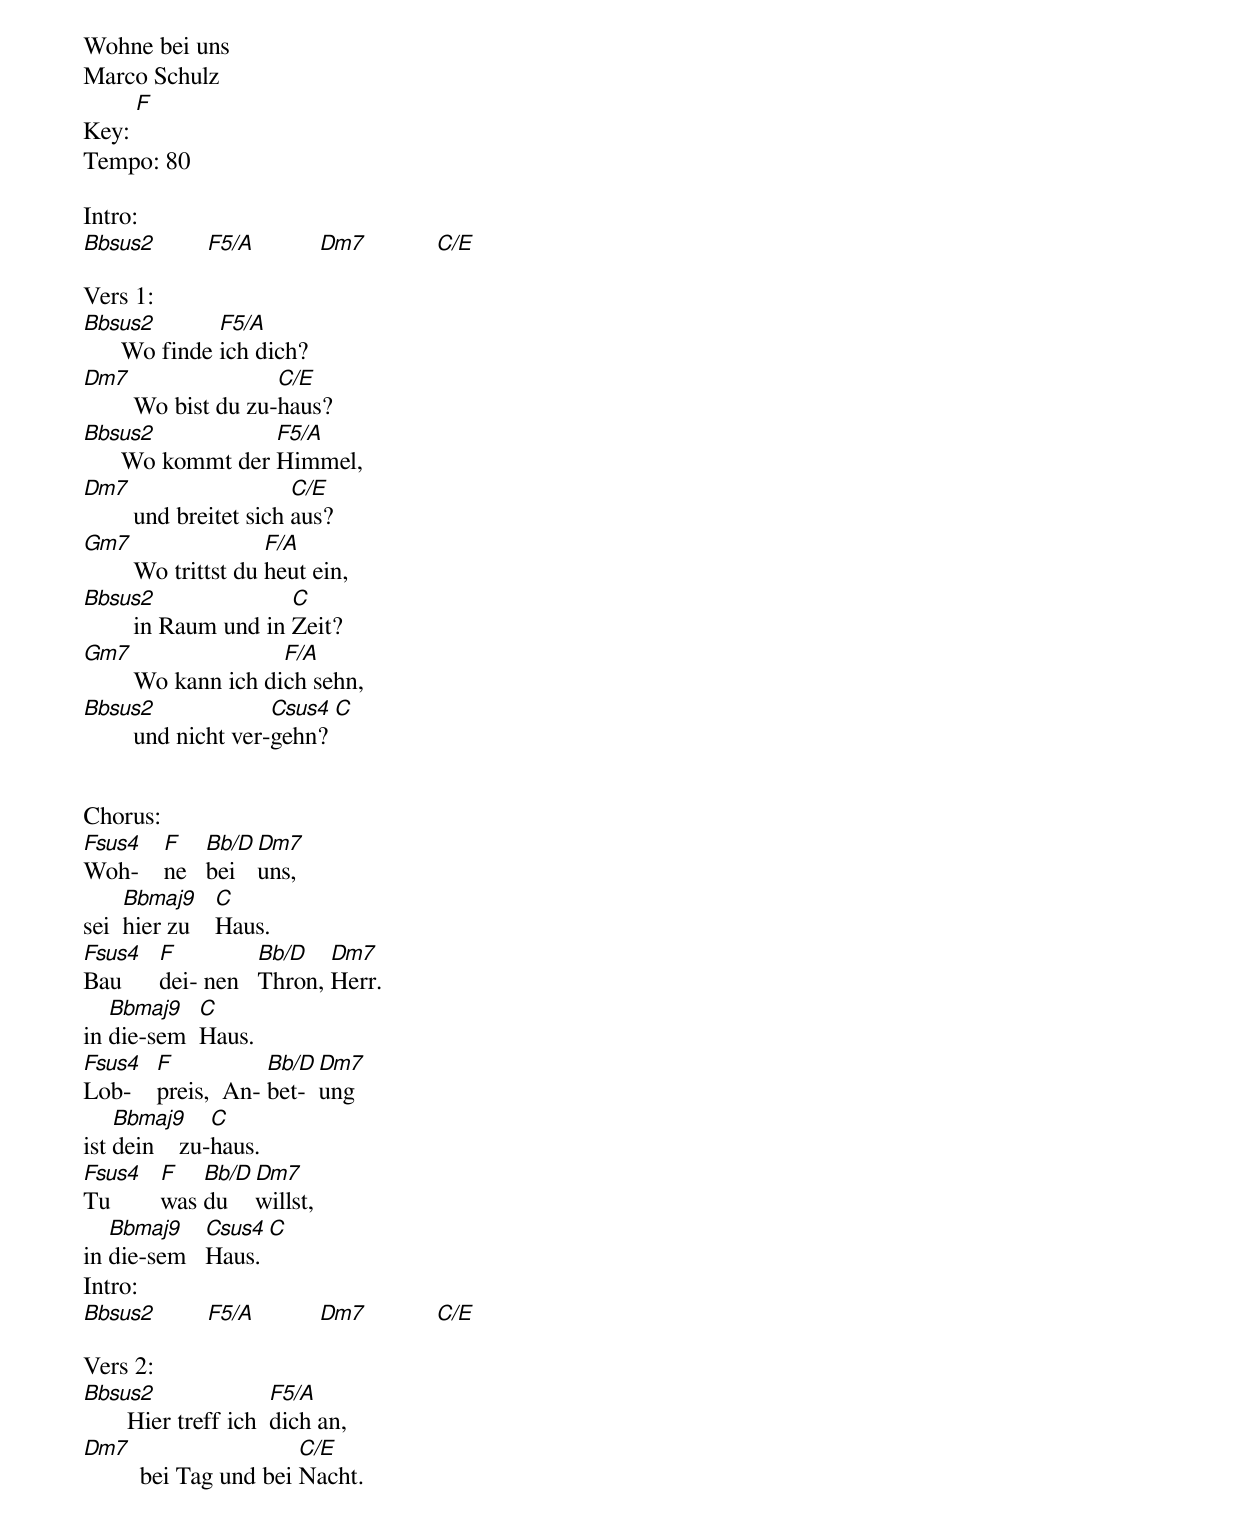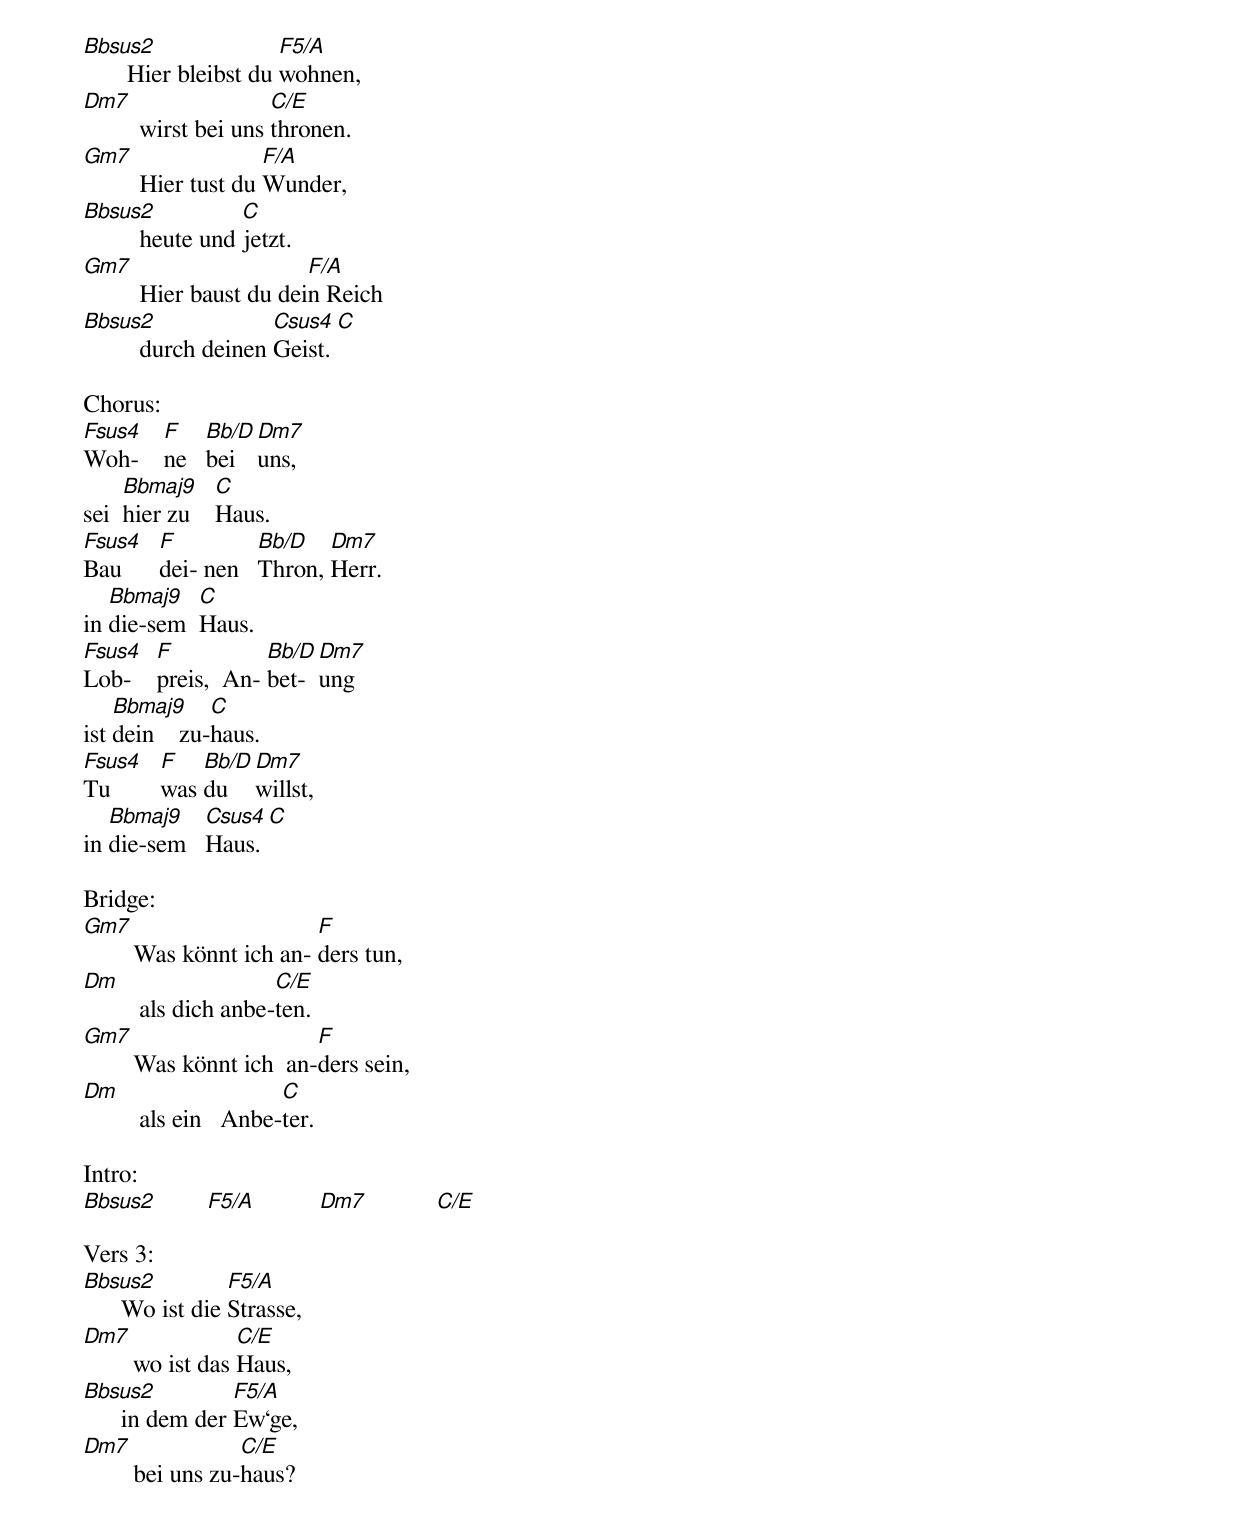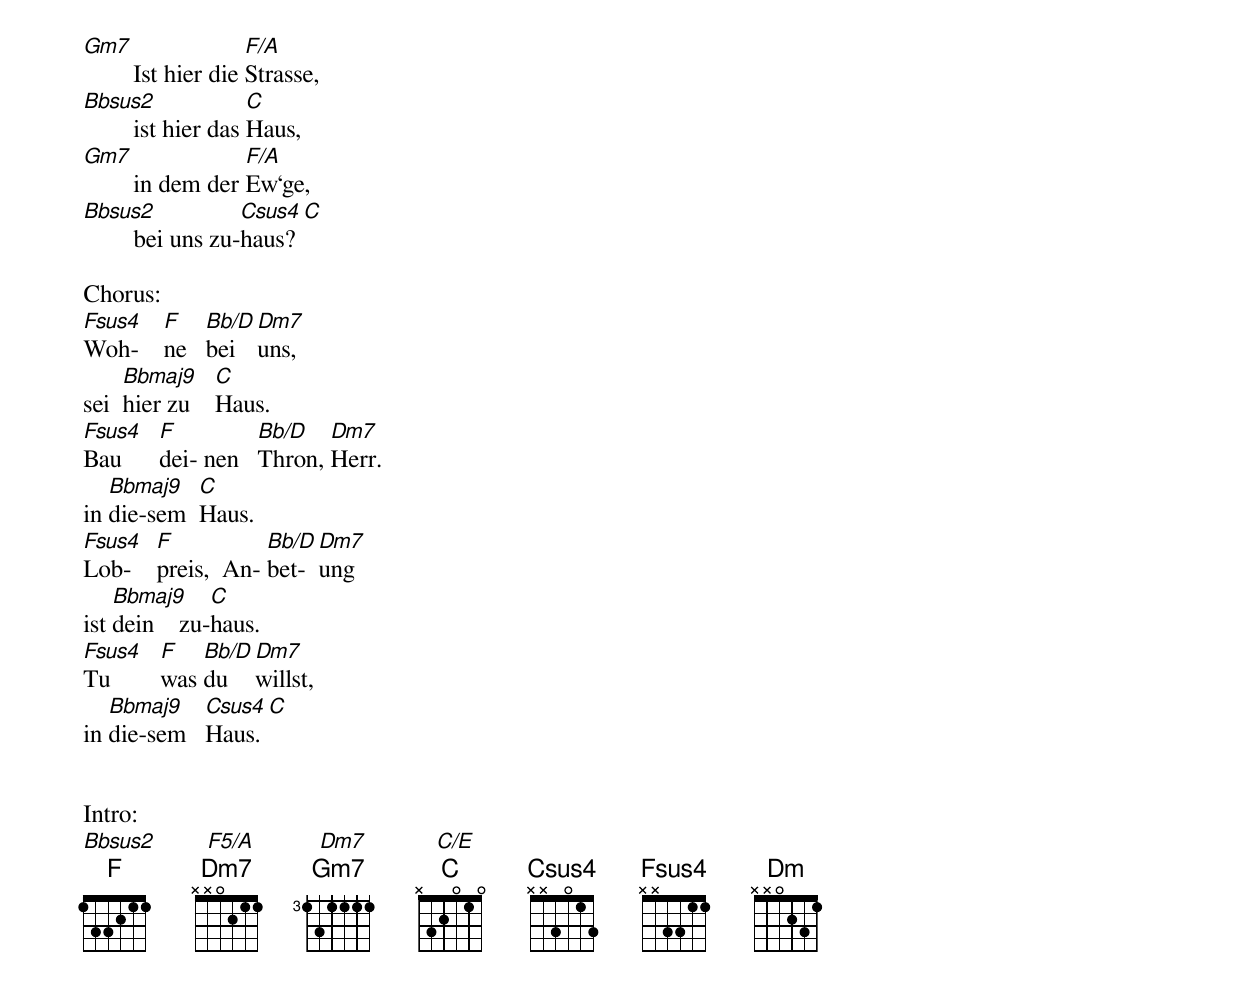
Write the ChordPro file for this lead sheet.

Wohne bei uns
Marco Schulz
Key: [F]
Tempo: 80

Intro:
[Bbsus2]        [F5/A]          [Dm7]           [C/E]

Vers 1:
[Bbsus2]      Wo finde [F5/A]ich dich?
[Dm7]        Wo bist du zu-[C/E]haus?
[Bbsus2]      Wo kommt der [F5/A]Himmel,
[Dm7]        und breitet sich [C/E]aus?
[Gm7]        Wo trittst du [F/A]heut ein,
[Bbsus2]        in Raum und in [C]Zeit?
[Gm7]        Wo kann ich di[F/A]ch sehn,
[Bbsus2]        und nicht ver-[Csus4]gehn? [C]


Chorus:
[Fsus4]Woh-    [F]ne   [Bb/D]bei  [Dm7]uns,
sei  [Bbmaj9]hier zu    [C]Haus.
[Fsus4]Bau      [F]dei- nen   [Bb/D]Thron, [Dm7]Herr.
in [Bbmaj9]die-sem  [C]Haus.
[Fsus4]Lob-    [F]preis,  An- [Bb/D]bet-  [Dm7]ung
ist [Bbmaj9]dein    zu-[C]haus.
[Fsus4]Tu        [F]was [Bb/D]du   [Dm7]willst,
in [Bbmaj9]die-sem   [Csus4]Haus.[C]
Intro:
[Bbsus2]        [F5/A]          [Dm7]           [C/E]

Vers 2:
[Bbsus2]       Hier treff ich  [F5/A]dich an,
[Dm7]         bei Tag und bei [C/E]Nacht.
[Bbsus2]       Hier bleibst du [F5/A]wohnen,
[Dm7]         wirst bei uns [C/E]thronen.
[Gm7]         Hier tust du [F/A]Wunder,
[Bbsus2]         heute und [C]jetzt.
[Gm7]         Hier baust du dei[F/A]n Reich
[Bbsus2]         durch deinen [Csus4]Geist. [C]

Chorus:
[Fsus4]Woh-    [F]ne   [Bb/D]bei  [Dm7]uns,
sei  [Bbmaj9]hier zu    [C]Haus.
[Fsus4]Bau      [F]dei- nen   [Bb/D]Thron, [Dm7]Herr.
in [Bbmaj9]die-sem  [C]Haus.
[Fsus4]Lob-    [F]preis,  An- [Bb/D]bet-  [Dm7]ung
ist [Bbmaj9]dein    zu-[C]haus.
[Fsus4]Tu        [F]was [Bb/D]du   [Dm7]willst,
in [Bbmaj9]die-sem   [Csus4]Haus.[C]

Bridge:
[Gm7]        Was könnt ich an- [F]ders tun,
[Dm]         als dich anbe-[C/E]ten.
[Gm7]        Was könnt ich  an-[F]ders sein,
[Dm]         als ein   Anbe-[C]ter.

Intro:
[Bbsus2]        [F5/A]          [Dm7]           [C/E]

Vers 3:
[Bbsus2]      Wo ist die [F5/A]Strasse,
[Dm7]        wo ist das [C/E]Haus,
[Bbsus2]      in dem der [F5/A]Ew‘ge,
[Dm7]        bei uns zu-[C/E]haus?
[Gm7]        Ist hier die [F/A]Strasse,
[Bbsus2]        ist hier das [C]Haus,
[Gm7]        in dem der [F/A]Ew‘ge,
[Bbsus2]        bei uns zu-[Csus4]haus? [C]

Chorus:
[Fsus4]Woh-    [F]ne   [Bb/D]bei  [Dm7]uns,
sei  [Bbmaj9]hier zu    [C]Haus.
[Fsus4]Bau      [F]dei- nen   [Bb/D]Thron, [Dm7]Herr.
in [Bbmaj9]die-sem  [C]Haus.
[Fsus4]Lob-    [F]preis,  An- [Bb/D]bet-  [Dm7]ung
ist [Bbmaj9]dein    zu-[C]haus.
[Fsus4]Tu        [F]was [Bb/D]du   [Dm7]willst,
in [Bbmaj9]die-sem   [Csus4]Haus.[C]


Intro:
[Bbsus2]        [F5/A]          [Dm7]           [C/E]
